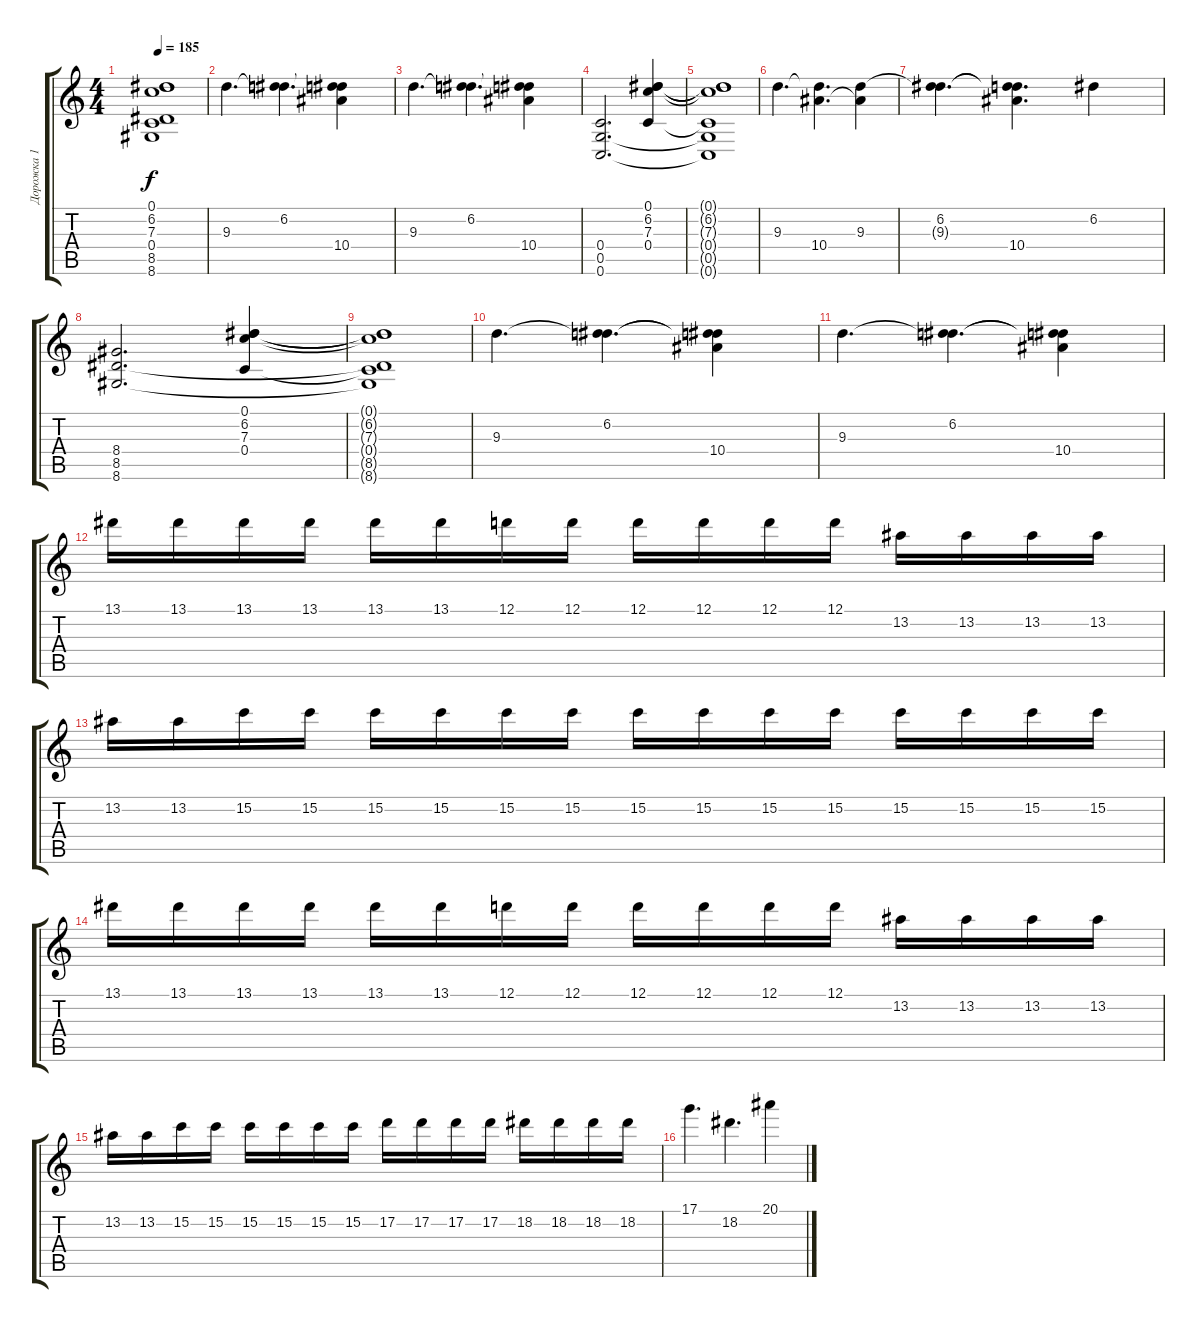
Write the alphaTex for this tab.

\track ("Дорожка 1" "Дорожка 1") {instrument distortionguitar}
\staff {score tabs}
\tuning (D4 A3 F3 C3 G2 C2) {hide}
\ts (4 4)
\tempo 185
\clef g2
\ks c
(0.1{t} 6.2{t} 7.3{t} 0.4{t} 8.5{t} 8.6{t}).1{dy f} |
9.3.4{d} (6.2 9.3{t}).4{d} (6.2{t} 9.3{t} 10.4).4 |
9.3.4{d} (6.2 9.3{t}).4{d} (6.2{t} 9.3{t} 10.4).4 |
(0.4 0.5 0.6).2{d} (0.1 6.2 7.3 0.4).4 |
(0.1{t} 6.2{t} 7.3{t} 0.4{t} 0.5{t} 0.6{t}).1 |
9.3.4{d} (9.3{t} 10.4).4{d} (9.3 10.4{t}).4 |
(6.2 9.3{t}).4{d} (6.2{t} 9.3{t} 10.4).4{d} 6.2.4 |
(8.4 8.5 8.6).2{d} (0.1 6.2 7.3 0.4).4 |
(0.1{t} 6.2{t} 7.3{t} 0.4{t} 8.5{t} 8.6{t}).1 |
9.3.4{d} (6.2 9.3{t}).4{d} (6.2{t} 9.3{t} 10.4).4 |
9.3.4{d} (6.2 9.3{t}).4{d} (6.2{t} 9.3{t} 10.4).4 |
13.1.16 13.1.16 13.1.16 13.1.16 13.1.16 13.1.16 12.1.16 12.1.16 12.1.16 12.1.16 12.1.16 12.1.16 13.2.16 13.2.16 13.2.16 13.2.16 |
13.2.16 13.2.16 15.2.16 15.2.16 15.2.16 15.2.16 15.2.16 15.2.16 15.2.16 15.2.16 15.2.16 15.2.16 15.2.16 15.2.16 15.2.16 15.2.16 |
13.1.16 13.1.16 13.1.16 13.1.16 13.1.16 13.1.16 12.1.16 12.1.16 12.1.16 12.1.16 12.1.16 12.1.16 13.2.16 13.2.16 13.2.16 13.2.16 |
13.2.16 13.2.16 15.2.16 15.2.16 15.2.16 15.2.16 15.2.16 15.2.16 17.2.16 17.2.16 17.2.16 17.2.16 18.2.16 18.2.16 18.2.16 18.2.16 |
17.1.4{d} 18.2.4{d} 20.1.4
